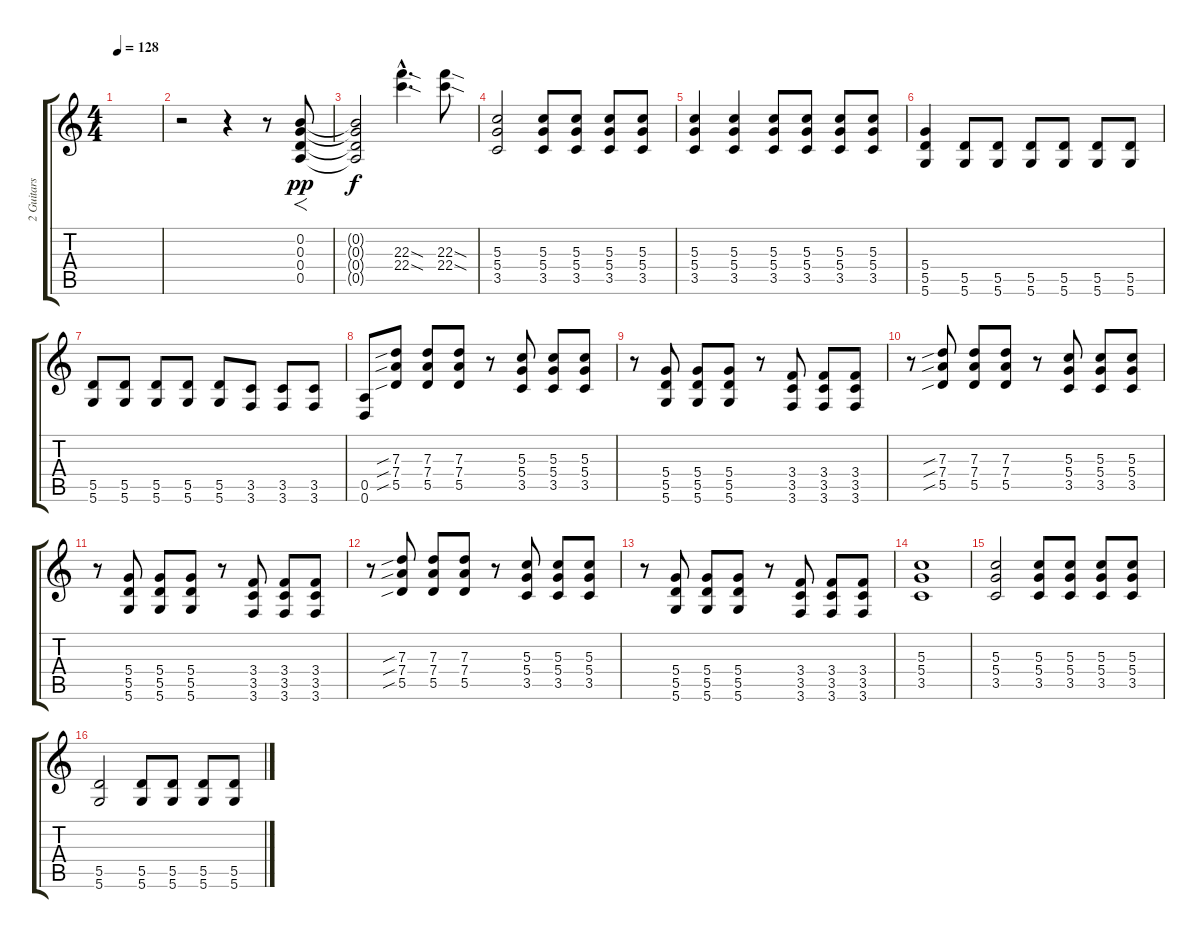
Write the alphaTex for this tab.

\track ("2 Guitars at same time" "2 Guitars ") {instrument distortionguitar}
\staff {score tabs}
\tuning (E4 B3 G3 D3 A2 D2) {hide}
\ts (4 4)
\tempo 128
\clef g2
\ks c
|
r.2 r.4 r.8 (0.2 0.3 0.4 0.5).8{f dy pp} |
(0.2{t} 0.3{t} 0.4{t} 0.5{t}).2{dy f} (22.3{sod hac} 22.4{sod hac}).4{d instrument guitarfretnoise} (22.3{sod} 22.4{sod}).8 |
(5.3 5.4 3.5).2{instrument distortionguitar} (5.3 5.4 3.5).8 (5.3 5.4 3.5).8 (5.3 5.4 3.5).8 (5.3 5.4 3.5).8 |
(5.3 5.4 3.5).4 (5.3 5.4 3.5).4 (5.3 5.4 3.5).8 (5.3 5.4 3.5).8 (5.3 5.4 3.5).8 (5.3 5.4 3.5).8 |
(5.4 5.5 5.6).4 (5.5 5.6).8 (5.5 5.6).8 (5.5 5.6).8 (5.5 5.6).8 (5.5 5.6).8 (5.5 5.6).8 |
(5.5 5.6).8 (5.5 5.6).8 (5.5 5.6).8 (5.5 5.6).8 (5.5 5.6).8 (3.5 3.6).8 (3.5 3.6).8 (3.5 3.6).8 |
(0.5 0.6).8 (7.3{sib} 7.4{sib} 5.5{sib}).8 (7.3 7.4 5.5).8 (7.3 7.4 5.5).8 r.8 (5.3 5.4 3.5).8 (5.3 5.4 3.5).8 (5.3 5.4 3.5).8 |
r.8 (5.4 5.5 5.6).8 (5.4 5.5 5.6).8 (5.4 5.5 5.6).8 r.8 (3.4 3.5 3.6).8 (3.4 3.5 3.6).8 (3.4 3.5 3.6).8 |
r.8 (7.3{sib} 7.4{sib} 5.5{sib}).8 (7.3 7.4 5.5).8 (7.3 7.4 5.5).8 r.8 (5.3 5.4 3.5).8 (5.3 5.4 3.5).8 (5.3 5.4 3.5).8 |
r.8 (5.4 5.5 5.6).8 (5.4 5.5 5.6).8 (5.4 5.5 5.6).8 r.8 (3.4 3.5 3.6).8 (3.4 3.5 3.6).8 (3.4 3.5 3.6).8 |
r.8 (7.3{sib} 7.4{sib} 5.5{sib}).8 (7.3 7.4 5.5).8 (7.3 7.4 5.5).8 r.8 (5.3 5.4 3.5).8 (5.3 5.4 3.5).8 (5.3 5.4 3.5).8 |
r.8 (5.4 5.5 5.6).8 (5.4 5.5 5.6).8 (5.4 5.5 5.6).8 r.8 (3.4 3.5 3.6).8 (3.4 3.5 3.6).8 (3.4 3.5 3.6).8 |
(5.3 5.4 3.5).1 |
(5.3 5.4 3.5).2 (5.3 5.4 3.5).8 (5.3 5.4 3.5).8 (5.3 5.4 3.5).8 (5.3 5.4 3.5).8 |
(5.5 5.6).2 (5.5 5.6).8 (5.5 5.6).8 (5.5 5.6).8 (5.5 5.6).8
